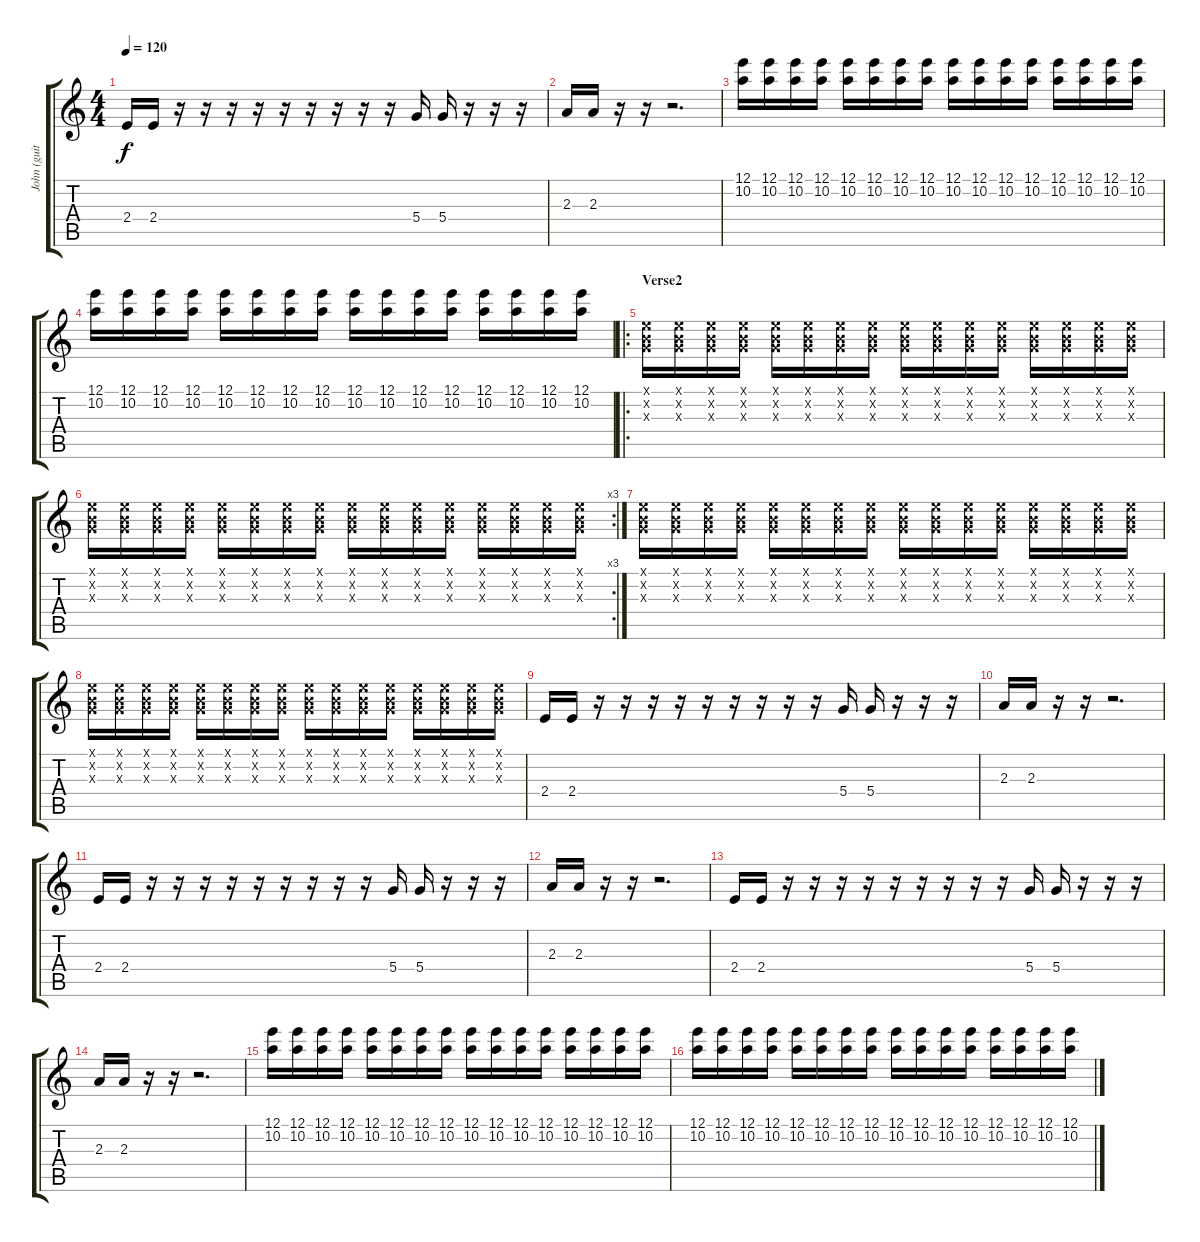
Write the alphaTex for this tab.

\track ("John (guitar)" "John (guit") {instrument electricguitarmuted}
\staff {score tabs}
\tuning (E4 B3 G3 D3 A2 E2) {hide}
\ts (4 4)
\tempo 120
\clef g2
\ks c
2.4.16{dy f} 2.4.16 r.16 r.16 r.16 r.16 r.16 r.16 r.16 r.16 r.16 5.4.16 5.4.16 r.16 r.16 r.16 |
2.3.16 2.3.16 r.16 r.16 r.2{d} |
(12.1 10.2).16 (12.1 10.2).16 (12.1 10.2).16 (12.1 10.2).16 (12.1 10.2).16 (12.1 10.2).16 (12.1 10.2).16 (12.1 10.2).16 (12.1 10.2).16 (12.1 10.2).16 (12.1 10.2).16 (12.1 10.2).16 (12.1 10.2).16 (12.1 10.2).16 (12.1 10.2).16 (12.1 10.2).16 |
(12.1 10.2).16 (12.1 10.2).16 (12.1 10.2).16 (12.1 10.2).16 (12.1 10.2).16 (12.1 10.2).16 (12.1 10.2).16 (12.1 10.2).16 (12.1 10.2).16 (12.1 10.2).16 (12.1 10.2).16 (12.1 10.2).16 (12.1 10.2).16 (12.1 10.2).16 (12.1 10.2).16 (12.1 10.2).16 |
\ro
\section ("" "Verse2")
(0.1{x} 0.2{x} 0.3{x}).16 (0.1{x} 0.2{x} 0.3{x}).16 (0.1{x} 0.2{x} 0.3{x}).16 (0.1{x} 0.2{x} 0.3{x}).16 (0.1{x} 0.2{x} 0.3{x}).16 (0.1{x} 0.2{x} 0.3{x}).16 (0.1{x} 0.2{x} 0.3{x}).16 (0.1{x} 0.2{x} 0.3{x}).16 (0.1{x} 0.2{x} 0.3{x}).16 (0.1{x} 0.2{x} 0.3{x}).16 (0.1{x} 0.2{x} 0.3{x}).16 (0.1{x} 0.2{x} 0.3{x}).16 (0.1{x} 0.2{x} 0.3{x}).16 (0.1{x} 0.2{x} 0.3{x}).16 (0.1{x} 0.2{x} 0.3{x}).16 (0.1{x} 0.2{x} 0.3{x}).16 |
\rc 3
(0.1{x} 0.2{x} 0.3{x}).16 (0.1{x} 0.2{x} 0.3{x}).16 (0.1{x} 0.2{x} 0.3{x}).16 (0.1{x} 0.2{x} 0.3{x}).16 (0.1{x} 0.2{x} 0.3{x}).16 (0.1{x} 0.2{x} 0.3{x}).16 (0.1{x} 0.2{x} 0.3{x}).16 (0.1{x} 0.2{x} 0.3{x}).16 (0.1{x} 0.2{x} 0.3{x}).16 (0.1{x} 0.2{x} 0.3{x}).16 (0.1{x} 0.2{x} 0.3{x}).16 (0.1{x} 0.2{x} 0.3{x}).16 (0.1{x} 0.2{x} 0.3{x}).16 (0.1{x} 0.2{x} 0.3{x}).16 (0.1{x} 0.2{x} 0.3{x}).16 (0.1{x} 0.2{x} 0.3{x}).16 |
(0.1{x} 0.2{x} 0.3{x}).16 (0.1{x} 0.2{x} 0.3{x}).16 (0.1{x} 0.2{x} 0.3{x}).16 (0.1{x} 0.2{x} 0.3{x}).16 (0.1{x} 0.2{x} 0.3{x}).16 (0.1{x} 0.2{x} 0.3{x}).16 (0.1{x} 0.2{x} 0.3{x}).16 (0.1{x} 0.2{x} 0.3{x}).16 (0.1{x} 0.2{x} 0.3{x}).16 (0.1{x} 0.2{x} 0.3{x}).16 (0.1{x} 0.2{x} 0.3{x}).16 (0.1{x} 0.2{x} 0.3{x}).16 (0.1{x} 0.2{x} 0.3{x}).16 (0.1{x} 0.2{x} 0.3{x}).16 (0.1{x} 0.2{x} 0.3{x}).16 (0.1{x} 0.2{x} 0.3{x}).16 |
(0.1{x} 0.2{x} 0.3{x}).16 (0.1{x} 0.2{x} 0.3{x}).16 (0.1{x} 0.2{x} 0.3{x}).16 (0.1{x} 0.2{x} 0.3{x}).16 (0.1{x} 0.2{x} 0.3{x}).16 (0.1{x} 0.2{x} 0.3{x}).16 (0.1{x} 0.2{x} 0.3{x}).16 (0.1{x} 0.2{x} 0.3{x}).16 (0.1{x} 0.2{x} 0.3{x}).16 (0.1{x} 0.2{x} 0.3{x}).16 (0.1{x} 0.2{x} 0.3{x}).16 (0.1{x} 0.2{x} 0.3{x}).16 (0.1{x} 0.2{x} 0.3{x}).16 (0.1{x} 0.2{x} 0.3{x}).16 (0.1{x} 0.2{x} 0.3{x}).16 (0.1{x} 0.2{x} 0.3{x}).16 |
2.4.16 2.4.16 r.16 r.16 r.16 r.16 r.16 r.16 r.16 r.16 r.16 5.4.16 5.4.16 r.16 r.16 r.16 |
2.3.16 2.3.16 r.16 r.16 r.2{d} |
2.4.16 2.4.16 r.16 r.16 r.16 r.16 r.16 r.16 r.16 r.16 r.16 5.4.16 5.4.16 r.16 r.16 r.16 |
2.3.16 2.3.16 r.16 r.16 r.2{d} |
2.4.16 2.4.16 r.16 r.16 r.16 r.16 r.16 r.16 r.16 r.16 r.16 5.4.16 5.4.16 r.16 r.16 r.16 |
2.3.16 2.3.16 r.16 r.16 r.2{d} |
(12.1 10.2).16 (12.1 10.2).16 (12.1 10.2).16 (12.1 10.2).16 (12.1 10.2).16 (12.1 10.2).16 (12.1 10.2).16 (12.1 10.2).16 (12.1 10.2).16 (12.1 10.2).16 (12.1 10.2).16 (12.1 10.2).16 (12.1 10.2).16 (12.1 10.2).16 (12.1 10.2).16 (12.1 10.2).16 |
(12.1 10.2).16 (12.1 10.2).16 (12.1 10.2).16 (12.1 10.2).16 (12.1 10.2).16 (12.1 10.2).16 (12.1 10.2).16 (12.1 10.2).16 (12.1 10.2).16 (12.1 10.2).16 (12.1 10.2).16 (12.1 10.2).16 (12.1 10.2).16 (12.1 10.2).16 (12.1 10.2).16 (12.1 10.2).16
